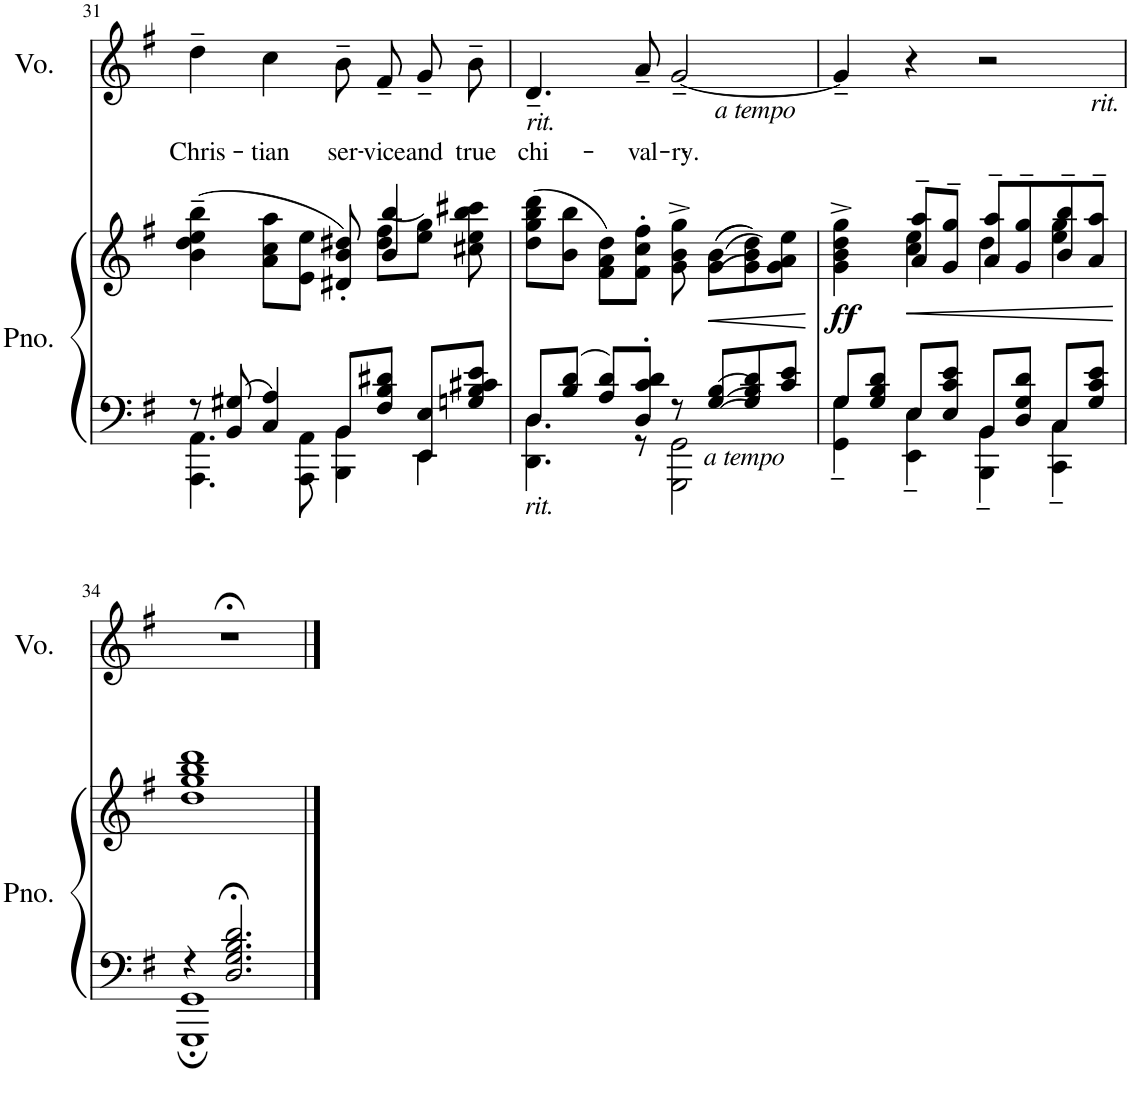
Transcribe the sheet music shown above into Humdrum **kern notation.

**kern	**kern	**dynam	**kern	**text
*part2	*part2	*part2	*part1	*part1
*staff3	*staff2	*staff2/3	*staff1	*staff1
*I"Piano	*	*	*I"Voice	*
*I'Pno.	*	*	*I'Vo.	*
!!LO:PB:g=z
*clefF4	*clefG2	*	*clefG2	*
*k[f#]	*k[f#]	*	*k[f#]	*
*M4/4	*M4/4	*	*M4/4	*
=31	=31	=31	=31	=31
*^	*^	*	*	*
!	!	!	!	!	!	!LO:LY:b
8r	4.AAA\ 4.AA\	(4b\~ 4dd\~ 4ee\~ 4bb\~	2ryy	.	4dd~\	Chris-
8BB/ 8G#X/	.	.	.	.	.	.
!	!	!	!	!	!	!LO:LY:b
4C/ 4A/	.	8a\ 8cc\ 8aa\L	.	.	4cc\	tian
.	8AAA\ 8AA\	8e\ 8ee\J	.	.	.	.
!	!	!	!	!	!	!LO:LY:b
8BB/L	4BBB\ 4BB\	8d#X/' 8b/' 8dd#X/')	8ryy	.	8b~/L	ser-
!	!	!	!	!	!	!LO:LY:b
8F#/ 8B/ 8d#X/J	.	4b/ 4bb/	(8dd#\ 8ff#\L	.	8f#~/J	vice
!	!	!	!	!	!	!LO:LY:b
8EE/ 8E/L	4EE\	.	8ee\ 8gg\J)	.	8g~/L	and
!	!	!	!	!	!	!LO:LY:b
8Gn/ 8B/ 8c#X/ 8e/J	.	8cc#X\ 8ee\ 8bb\ 8ccc#X\	8ryy	.	8b~/J	true
=32	=32	=32	=32	=32	=32	=32
!	!	!	!	!	!LO:TX:b:i:t=rit.	!
!LO:TX:b:i:t=rit.	!	!	!	!	!	!
!	!	!	!	!	!	!LO:LY:b
8D/L	4.DD\ 4.D\	(8dd\ 8gg\ 8bb\ 8ddd\L	1ryy	.	4.d~/	chi-
8B/ 8d/J	.	8b\ 8bb\J	.	.	.	.
8A/ 8d/L	.	8f#\ 8a\ 8dd\L)	.	.	.	.
!	!	!	!	!	!	!LO:LY:b
8D/' 8c/' 8d/'J	8r	8f#\' 8cc\' 8ff#\'J	.	.	8a~/	val-
!	!	!	!	!	!LO:TX:b:i:t=a tempo	!
!LO:TX:b:i:t=a tempo	!	!	!	!	!	!
!	!	!	!	!	!	!LO:LY:b
8r	2GGG\ 2GG\	8g\^ 8b\^ 8gg\^	.	.	[2g~/	ry.-
!	!	!	!	!LO:HP:b	!	!
8G/ 8B/L	.	((((8g\ 8b\L	.	<	.	.
8G/ 8B/ 8d/	.	8g\ 8b\ 8dd\))))	.	.	.	.
8c/ 8e/J	.	8g\ 8a\ 8ee\J	.	.	.	.
=33	=33	=33	=33	=33	=33	=33
!	!	!	!	!LO:DY:b	!	!
8G/L	4GG\~ 4G\~	4g\^ 4b\^ 4dd\^ 4gg\^	4ryy	ff	4g~/]	.
8G/ 8B/ 8d/J	.	.	.	.	.	.
8E/L	4EE\~ 4E\~	8a/~ 8aa/~L	4cc\ 4ee\	.	4r	.
8E/ 8c/ 8e/J	.	8g/~ 8gg/~J	.	.	.	.
!	!	!	!	!	!LO:TX:b:i:t=rit.	!
8BB/L	4BBB\~ 4BB\~	8a/~ 8aa/~L	4dd\	.	2r	.
8D/ 8G/ 8d/J	.	8g/~ 8gg/~	.	.	.	.
8C/L	4CC\~ 4C\~	8b/~ 8bb/~	4ee\ 4gg\	.	.	.
8G/ 8c/ 8e/J	.	8a/~ 8aa/~J	.	.	.	.
*v	*v	*	*	*	*	*
*	*v	*v	*	*	*
.	.	[	.	.
!!LO:LB:g=z
=34	=34	=34	=34	=34
*^	*	*	*	*
4r	1GGG; 1GG;	1dd 1gg 1bb 1ddd	.	1r;<	.
2.D/;< 2.G/;< 2.B/;< 2.d/;<	.	.	.	.	.
*v	*v	*	*	*	*
==	==	==	==	==
*-	*-	*-	*-	*-
